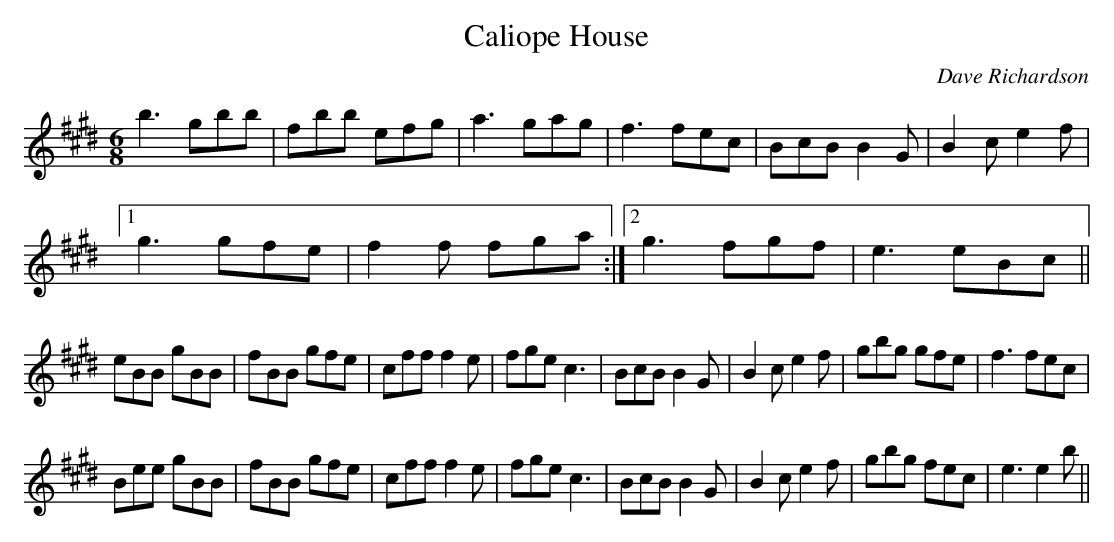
X:1
T:Caliope House
C:Dave Richardson
M:6/8
K:E
b3 gbb|fbb efg|a3 gag|f3 fec|BcB B2G|B2c e2f|
[1 g3 gfe|f2f fga:| [2 g3 fgf|e3 eBc||
eBB gBB|fBB gfe|cff f2e|fge c3|BcB B2G|B2c e2f|gbg gfe|f3 fec|
Bee gBB|fBB gfe|cff f2e|fge c3|BcB B2G|B2c e2f|gbg fec|e3 e2b||
